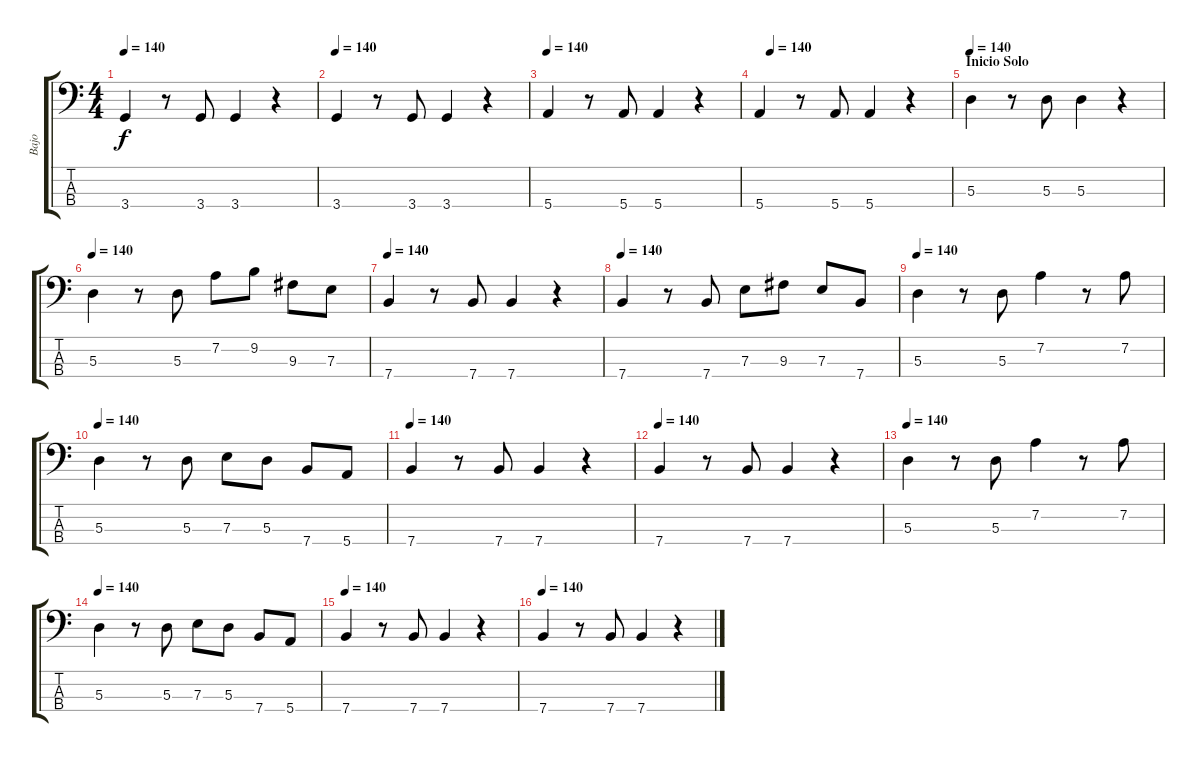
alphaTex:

\track ("Bajo" "Bajo") {instrument electricbasspick}
\staff {score tabs}
\tuning (G2 D2 A1 E1) {hide}
\ts (4 4)
\tempo 140
\clef f4
\ks c
3.4.4{dy f} r.8 3.4.8 3.4.4 r.4 |
\tempo 140
3.4.4 r.8 3.4.8 3.4.4 r.4 |
\tempo 140
5.4.4 r.8 5.4.8 5.4.4 r.4 |
\tempo (140 0.0625)
5.4.4 r.8 5.4.8 5.4.4 r.4 |
\section ("" "Inicio Solo")
\tempo 140
5.3.4 r.8 5.3.8 5.3.4 r.4 |
\tempo 140
5.3.4 r.8 5.3.8 7.2.8 9.2.8 9.3.8 7.3.8 |
\tempo 140
7.4.4 r.8 7.4.8 7.4.4 r.4 |
\tempo 140
7.4.4 r.8 7.4.8 7.3.8 9.3.8 7.3.8 7.4.8 |
\tempo 140
5.3.4 r.8 5.3.8 7.2.4 r.8 7.2.8 |
\tempo 140
5.3.4 r.8 5.3.8 7.3.8 5.3.8 7.4.8 5.4.8 |
\tempo 140
7.4.4 r.8 7.4.8 7.4.4 r.4 |
\tempo 140
7.4.4 r.8 7.4.8 7.4.4 r.4 |
\tempo 140
5.3.4 r.8 5.3.8 7.2.4 r.8 7.2.8 |
\tempo 140
5.3.4 r.8 5.3.8 7.3.8 5.3.8 7.4.8 5.4.8 |
\tempo 140
7.4.4 r.8 7.4.8 7.4.4 r.4 |
\tempo 140
7.4.4 r.8 7.4.8 7.4.4 r.4
